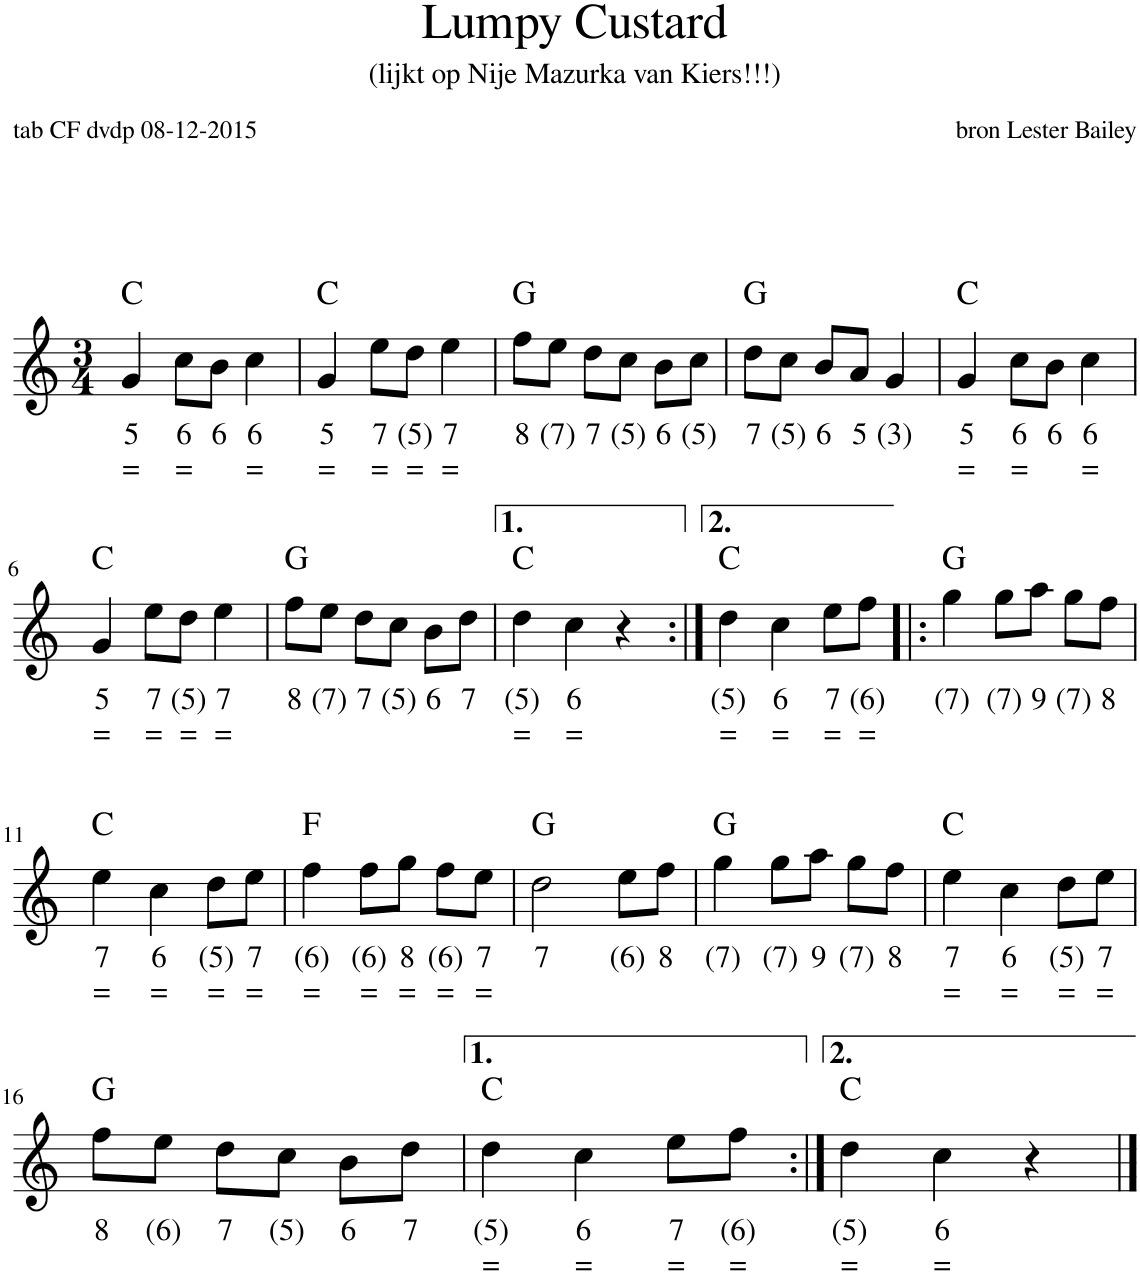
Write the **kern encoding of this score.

**kern	**text	**text	**harte
*part1	*part1	*part1	*part1
*staff1	*staff1	*staff1	*
*I"Stem	*	*	*
*I'Stem	*	*	*
*clefG2	*	*	*
*k[]	*	*	*
*M3/4	*	*	*
=1	=1	=1	=1
!	!LO:LY:b	!LO:LY:b	!
4g/	5	=	C:maj
!	!LO:LY:b	!LO:LY:b	!
8cc\L	6	=	.
!	!LO:LY:b	!	!
8b\J	6	.	.
!	!LO:LY:b	!LO:LY:b	!
4cc\	6	=	.
=2	=2	=2	=2
!	!LO:LY:b	!LO:LY:b	!
4g/	5	=	C:maj
!	!LO:LY:b	!LO:LY:b	!
8ee\L	7	=	.
!	!LO:LY:b	!LO:LY:b	!
8dd\J	(5)	=	.
!	!LO:LY:b	!LO:LY:b	!
4ee\	7	=	.
=3	=3	=3	=3
!	!LO:LY:b	!	!
8ff\L	8	.	G:maj
!	!LO:LY:b	!	!
8ee\J	(7)	.	.
!	!LO:LY:b	!	!
8dd\L	7	.	.
!	!LO:LY:b	!	!
8cc\J	(5)	.	.
!	!LO:LY:b	!	!
8b\L	6	.	.
!	!LO:LY:b	!	!
8cc\J	(5)	.	.
=4	=4	=4	=4
!	!LO:LY:b	!	!
8dd\L	7	.	G:maj
!	!LO:LY:b	!	!
8cc\J	(5)	.	.
!	!LO:LY:b	!	!
8b/L	6	.	.
!	!LO:LY:b	!	!
8a/J	5	.	.
!	!LO:LY:b	!	!
4g/	(3)	.	.
=5	=5	=5	=5
!	!LO:LY:b	!LO:LY:b	!
4g/	5	=	C:maj
!	!LO:LY:b	!LO:LY:b	!
8cc\L	6	=	.
!	!LO:LY:b	!	!
8b\J	6	.	.
!	!LO:LY:b	!LO:LY:b	!
4cc\	6	=	.
!!LO:LB:g=z
=6	=6	=6	=6
!	!LO:LY:b	!LO:LY:b	!
4g/	5	=	C:maj
!	!LO:LY:b	!LO:LY:b	!
8ee\L	7	=	.
!	!LO:LY:b	!LO:LY:b	!
8dd\J	(5)	=	.
!	!LO:LY:b	!LO:LY:b	!
4ee\	7	=	.
=7	=7	=7	=7
!	!LO:LY:b	!	!
8ff\L	8	.	G:maj
!	!LO:LY:b	!	!
8ee\J	(7)	.	.
!	!LO:LY:b	!	!
8dd\L	7	.	.
!	!LO:LY:b	!	!
8cc\J	(5)	.	.
!	!LO:LY:b	!	!
8b\L	6	.	.
!	!LO:LY:b	!	!
8dd\J	7	.	.
=8	=8	=8	=8
!	!LO:LY:b	!LO:LY:b	!
4dd\	(5)	=	C:maj
!	!LO:LY:b	!LO:LY:b	!
4cc\	6	=	.
4r	.	.	.
=9:|!	=9:|!	=9:|!	=9:|!
!	!LO:LY:b	!LO:LY:b	!
4dd\	(5)	=	C:maj
!	!LO:LY:b	!LO:LY:b	!
4cc\	6	=	.
!	!LO:LY:b	!LO:LY:b	!
8ee\L	7	=	.
!	!LO:LY:b	!LO:LY:b	!
8ff\J	(6)	=	.
=10!|:	=10!|:	=10!|:	=10!|:
!	!LO:LY:b	!	!
4gg\	(7)	.	G:maj
!	!LO:LY:b	!	!
8gg\L	(7)	.	.
!	!LO:LY:b	!	!
8aa\J	9	.	.
!	!LO:LY:b	!	!
8gg\L	(7)	.	.
!	!LO:LY:b	!	!
8ff\J	8	.	.
!!LO:LB:g=z
=11	=11	=11	=11
!	!LO:LY:b	!LO:LY:b	!
4ee\	7	=	C:maj
!	!LO:LY:b	!LO:LY:b	!
4cc\	6	=	.
!	!LO:LY:b	!LO:LY:b	!
8dd\L	(5)	=	.
!	!LO:LY:b	!LO:LY:b	!
8ee\J	7	=	.
=12	=12	=12	=12
!	!LO:LY:b	!LO:LY:b	!
4ff\	(6)	=	F:maj
!	!LO:LY:b	!LO:LY:b	!
8ff\L	(6)	=	.
!	!LO:LY:b	!LO:LY:b	!
8gg\J	8	=	.
!	!LO:LY:b	!LO:LY:b	!
8ff\L	(6)	=	.
!	!LO:LY:b	!LO:LY:b	!
8ee\J	7	=	.
=13	=13	=13	=13
!	!LO:LY:b	!	!
2dd\	7	.	G:maj
!	!LO:LY:b	!	!
8ee\L	(6)	.	.
!	!LO:LY:b	!	!
8ff\J	8	.	.
=14	=14	=14	=14
!	!LO:LY:b	!	!
4gg\	(7)	.	G:maj
!	!LO:LY:b	!	!
8gg\L	(7)	.	.
!	!LO:LY:b	!	!
8aa\J	9	.	.
!	!LO:LY:b	!	!
8gg\L	(7)	.	.
!	!LO:LY:b	!	!
8ff\J	8	.	.
=15	=15	=15	=15
!	!LO:LY:b	!LO:LY:b	!
4ee\	7	=	C:maj
!	!LO:LY:b	!LO:LY:b	!
4cc\	6	=	.
!	!LO:LY:b	!LO:LY:b	!
8dd\L	(5)	=	.
!	!LO:LY:b	!LO:LY:b	!
8ee\J	7	=	.
!!LO:LB:g=z
=16	=16	=16	=16
!	!LO:LY:b	!	!
8ff\L	8	.	G:maj
!	!LO:LY:b	!	!
8ee\J	(6)	.	.
!	!LO:LY:b	!	!
8dd\L	7	.	.
!	!LO:LY:b	!	!
8cc\J	(5)	.	.
!	!LO:LY:b	!	!
8b\L	6	.	.
!	!LO:LY:b	!	!
8dd\J	7	.	.
=17	=17	=17	=17
!	!LO:LY:b	!LO:LY:b	!
4dd\	(5)	=	C:maj
!	!LO:LY:b	!LO:LY:b	!
4cc\	6	=	.
!	!LO:LY:b	!LO:LY:b	!
8ee\L	7	=	.
!	!LO:LY:b	!LO:LY:b	!
8ff\J	(6)	=	.
=18:|!	=18:|!	=18:|!	=18:|!
!	!LO:LY:b	!LO:LY:b	!
4dd\	(5)	=	C:maj
!	!LO:LY:b	!LO:LY:b	!
4cc\	6	=	.
4r	.	.	.
==	==	==	==
*-	*-	*-	*-
